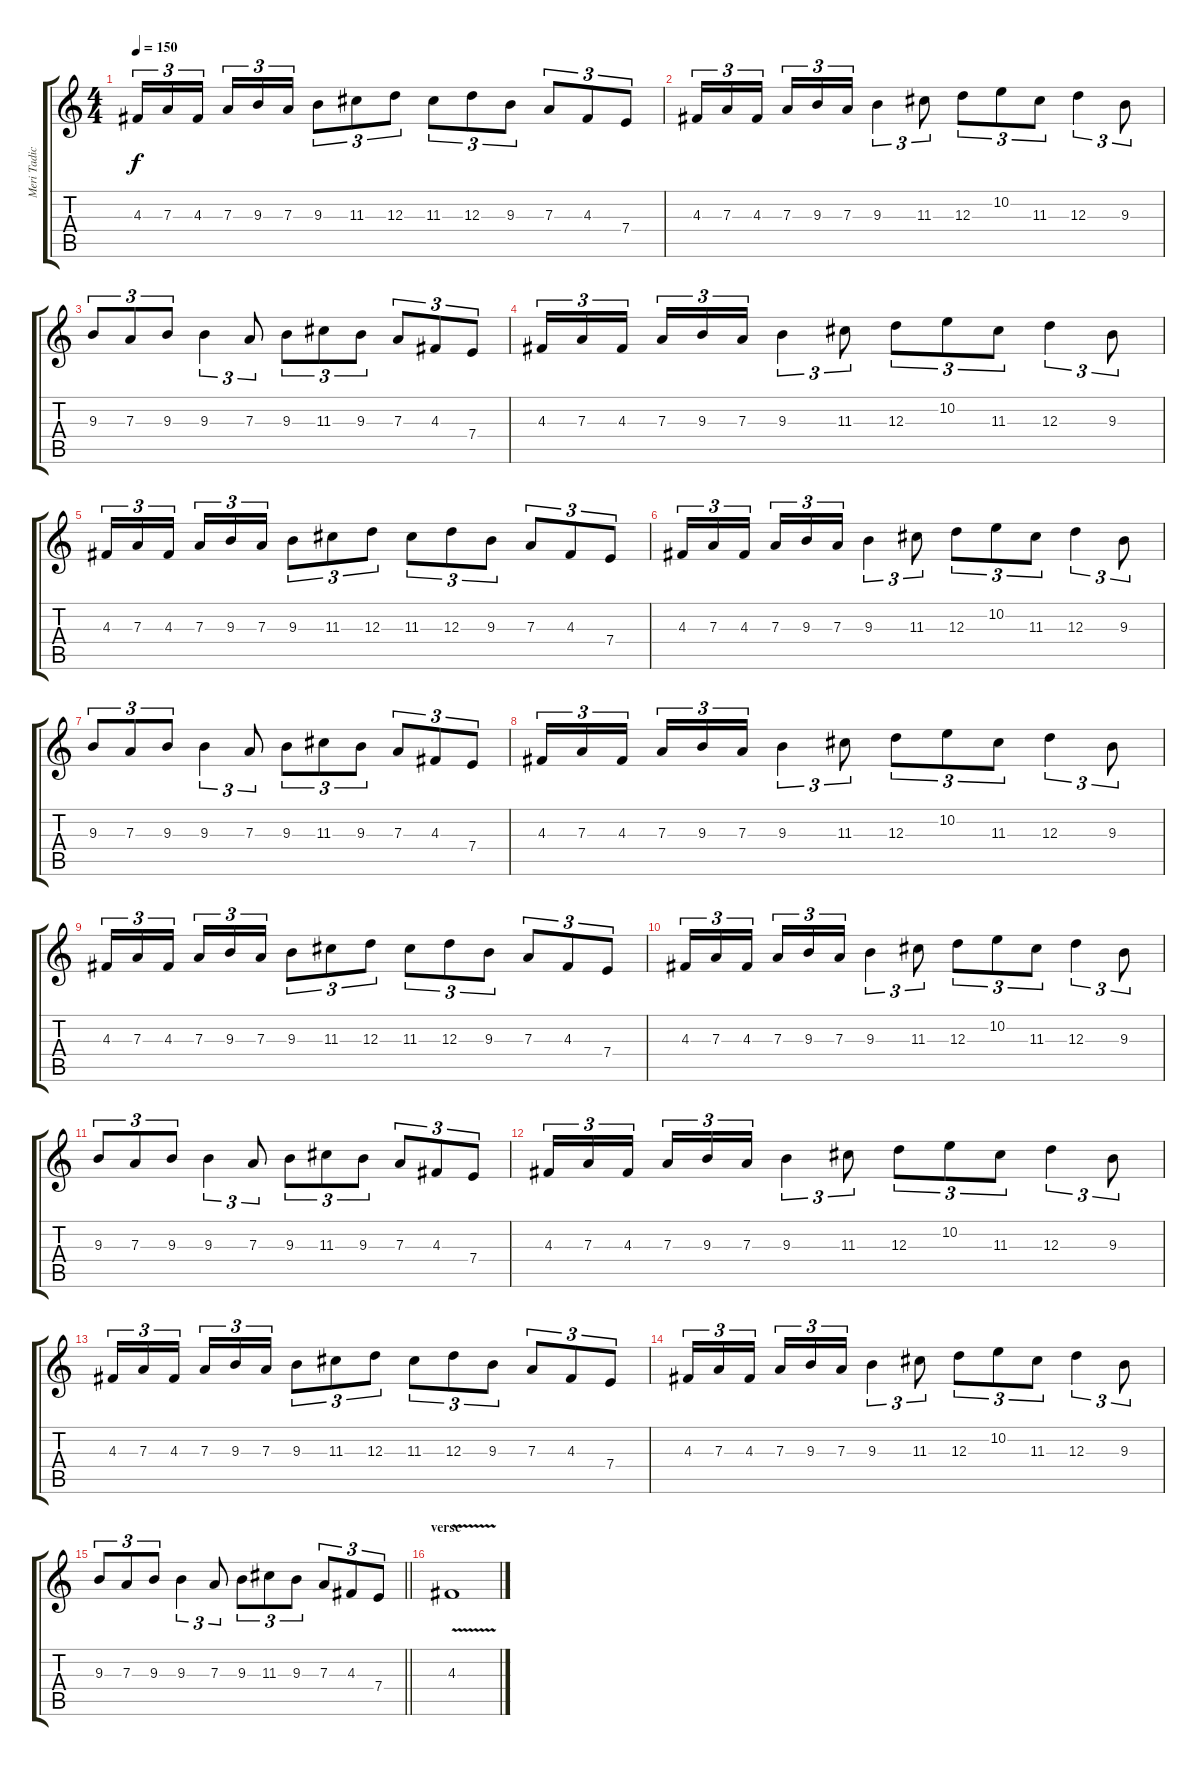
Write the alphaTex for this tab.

\track ("Meri Tadic" "Meri Tadic") {instrument fiddle}
\staff {score tabs}
\tuning (B4 Gb4 D4 A3 E3 B2) {hide}
\ts (4 4)
\tempo 150
\clef g2
\ks c
4.3.16{tu (3 2) dy f} 7.3.16{tu (3 2)} 4.3.16{tu (3 2) beam splitsecondary} 7.3.16{tu (3 2)} 9.3.16{tu (3 2)} 7.3.16{tu (3 2)} 9.3.8{tu (3 2)} 11.3.8{tu (3 2)} 12.3.8{tu (3 2)} 11.3.8{tu (3 2)} 12.3.8{tu (3 2)} 9.3.8{tu (3 2)} 7.3.8{tu (3 2)} 4.3.8{tu (3 2)} 7.4.8{tu (3 2)} |
4.3.16{tu (3 2)} 7.3.16{tu (3 2)} 4.3.16{tu (3 2) beam splitsecondary} 7.3.16{tu (3 2)} 9.3.16{tu (3 2)} 7.3.16{tu (3 2)} 9.3.4{tu (3 2)} 11.3.8{tu (3 2)} 12.3.8{tu (3 2)} 10.2.8{tu (3 2)} 11.3.8{tu (3 2)} 12.3.4{tu (3 2)} 9.3.8{tu (3 2)} |
9.3.8{tu (3 2)} 7.3.8{tu (3 2)} 9.3.8{tu (3 2)} 9.3.4{tu (3 2)} 7.3.8{tu (3 2)} 9.3.8{tu (3 2)} 11.3.8{tu (3 2)} 9.3.8{tu (3 2)} 7.3.8{tu (3 2)} 4.3.8{tu (3 2)} 7.4.8{tu (3 2)} |
4.3.16{tu (3 2) instrument fiddle} 7.3.16{tu (3 2)} 4.3.16{tu (3 2) beam splitsecondary} 7.3.16{tu (3 2)} 9.3.16{tu (3 2)} 7.3.16{tu (3 2)} 9.3.4{tu (3 2)} 11.3.8{tu (3 2)} 12.3.8{tu (3 2)} 10.2.8{tu (3 2)} 11.3.8{tu (3 2)} 12.3.4{tu (3 2)} 9.3.8{tu (3 2)} |
4.3.16{tu (3 2)} 7.3.16{tu (3 2)} 4.3.16{tu (3 2) beam splitsecondary} 7.3.16{tu (3 2)} 9.3.16{tu (3 2)} 7.3.16{tu (3 2)} 9.3.8{tu (3 2)} 11.3.8{tu (3 2)} 12.3.8{tu (3 2)} 11.3.8{tu (3 2)} 12.3.8{tu (3 2)} 9.3.8{tu (3 2)} 7.3.8{tu (3 2)} 4.3.8{tu (3 2)} 7.4.8{tu (3 2)} |
4.3.16{tu (3 2)} 7.3.16{tu (3 2)} 4.3.16{tu (3 2) beam splitsecondary} 7.3.16{tu (3 2)} 9.3.16{tu (3 2)} 7.3.16{tu (3 2)} 9.3.4{tu (3 2)} 11.3.8{tu (3 2)} 12.3.8{tu (3 2)} 10.2.8{tu (3 2)} 11.3.8{tu (3 2)} 12.3.4{tu (3 2)} 9.3.8{tu (3 2)} |
9.3.8{tu (3 2)} 7.3.8{tu (3 2)} 9.3.8{tu (3 2)} 9.3.4{tu (3 2)} 7.3.8{tu (3 2)} 9.3.8{tu (3 2)} 11.3.8{tu (3 2)} 9.3.8{tu (3 2)} 7.3.8{tu (3 2)} 4.3.8{tu (3 2)} 7.4.8{tu (3 2)} |
4.3.16{tu (3 2) instrument fiddle} 7.3.16{tu (3 2)} 4.3.16{tu (3 2) beam splitsecondary} 7.3.16{tu (3 2)} 9.3.16{tu (3 2)} 7.3.16{tu (3 2)} 9.3.4{tu (3 2)} 11.3.8{tu (3 2)} 12.3.8{tu (3 2)} 10.2.8{tu (3 2)} 11.3.8{tu (3 2)} 12.3.4{tu (3 2)} 9.3.8{tu (3 2)} |
4.3.16{tu (3 2)} 7.3.16{tu (3 2)} 4.3.16{tu (3 2) beam splitsecondary} 7.3.16{tu (3 2)} 9.3.16{tu (3 2)} 7.3.16{tu (3 2)} 9.3.8{tu (3 2)} 11.3.8{tu (3 2)} 12.3.8{tu (3 2)} 11.3.8{tu (3 2)} 12.3.8{tu (3 2)} 9.3.8{tu (3 2)} 7.3.8{tu (3 2)} 4.3.8{tu (3 2)} 7.4.8{tu (3 2)} |
4.3.16{tu (3 2)} 7.3.16{tu (3 2)} 4.3.16{tu (3 2) beam splitsecondary} 7.3.16{tu (3 2)} 9.3.16{tu (3 2)} 7.3.16{tu (3 2)} 9.3.4{tu (3 2)} 11.3.8{tu (3 2)} 12.3.8{tu (3 2)} 10.2.8{tu (3 2)} 11.3.8{tu (3 2)} 12.3.4{tu (3 2)} 9.3.8{tu (3 2)} |
9.3.8{tu (3 2)} 7.3.8{tu (3 2)} 9.3.8{tu (3 2)} 9.3.4{tu (3 2)} 7.3.8{tu (3 2)} 9.3.8{tu (3 2)} 11.3.8{tu (3 2)} 9.3.8{tu (3 2)} 7.3.8{tu (3 2)} 4.3.8{tu (3 2)} 7.4.8{tu (3 2)} |
4.3.16{tu (3 2) instrument fiddle} 7.3.16{tu (3 2)} 4.3.16{tu (3 2) beam splitsecondary} 7.3.16{tu (3 2)} 9.3.16{tu (3 2)} 7.3.16{tu (3 2)} 9.3.4{tu (3 2)} 11.3.8{tu (3 2)} 12.3.8{tu (3 2)} 10.2.8{tu (3 2)} 11.3.8{tu (3 2)} 12.3.4{tu (3 2)} 9.3.8{tu (3 2)} |
4.3.16{tu (3 2)} 7.3.16{tu (3 2)} 4.3.16{tu (3 2) beam splitsecondary} 7.3.16{tu (3 2)} 9.3.16{tu (3 2)} 7.3.16{tu (3 2)} 9.3.8{tu (3 2)} 11.3.8{tu (3 2)} 12.3.8{tu (3 2)} 11.3.8{tu (3 2)} 12.3.8{tu (3 2)} 9.3.8{tu (3 2)} 7.3.8{tu (3 2)} 4.3.8{tu (3 2)} 7.4.8{tu (3 2)} |
4.3.16{tu (3 2)} 7.3.16{tu (3 2)} 4.3.16{tu (3 2) beam splitsecondary} 7.3.16{tu (3 2)} 9.3.16{tu (3 2)} 7.3.16{tu (3 2)} 9.3.4{tu (3 2)} 11.3.8{tu (3 2)} 12.3.8{tu (3 2)} 10.2.8{tu (3 2)} 11.3.8{tu (3 2)} 12.3.4{tu (3 2)} 9.3.8{tu (3 2)} |
\barLineRight lightlight
9.3.8{tu (3 2)} 7.3.8{tu (3 2)} 9.3.8{tu (3 2)} 9.3.4{tu (3 2)} 7.3.8{tu (3 2)} 9.3.8{tu (3 2)} 11.3.8{tu (3 2)} 9.3.8{tu (3 2)} 7.3.8{tu (3 2)} 4.3.8{tu (3 2)} 7.4.8{tu (3 2)} |
\section ("" "verse")
4.3{v}.1{volume 0}
